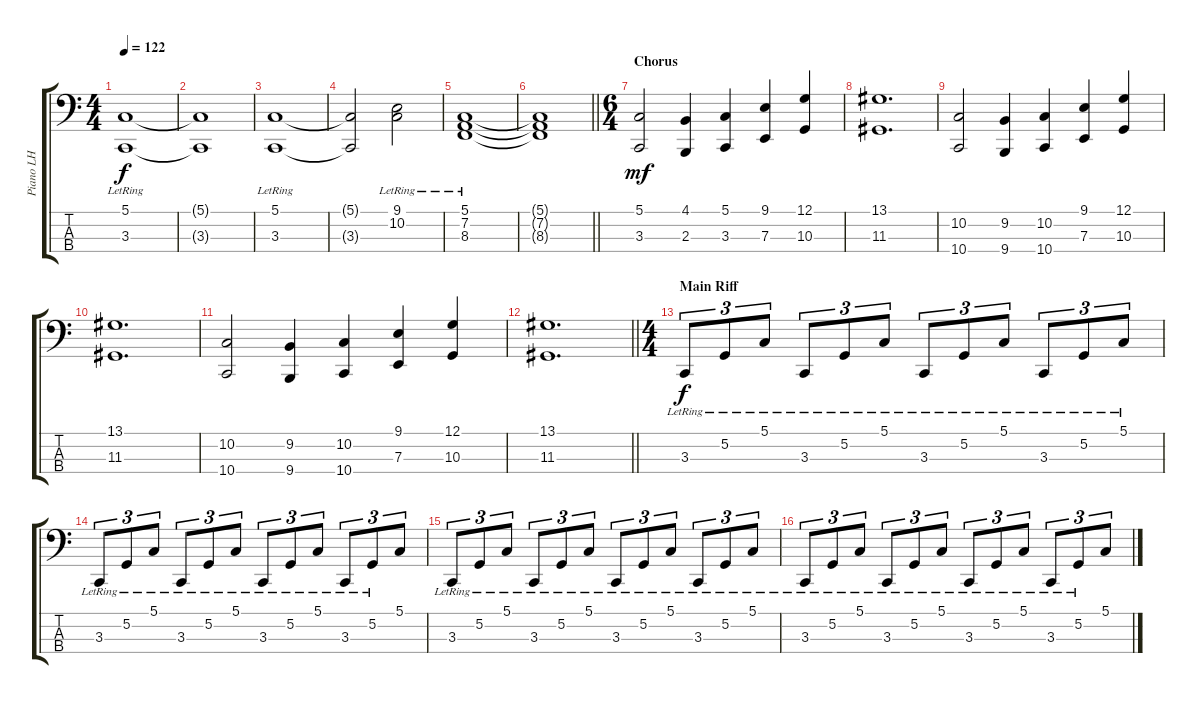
\track ("Piano LH" "Piano LH") {instrument acousticgrandpiano}
\staff {score tabs}
\tuning (G2 D2 A1 D1) {hide}
\ts (4 4)
\tempo 122
\clef f4
\ks c
(5.1{lr} 3.3{lr}).1{dy f} |
(5.1{t} 3.3{t}).1 |
(5.1{lr} 3.3{lr}).1 |
(5.1{t} 3.3{t}).2 (9.1{lr} 10.2{lr}).2 |
(5.1{lr} 7.2{lr} 8.3{lr}).1 |
\barLineRight lightlight
(5.1{t} 7.2{t} 8.3{t}).1 |
\ts (6 4)
\section ("" "Chorus")
(5.1 3.3).2{dy mf} (4.1 2.3).4 (5.1 3.3).4 (9.1 7.3).4 (12.1 10.3).4 |
(13.1 11.3).1{d} |
(10.2 10.4).2 (9.2 9.4).4 (10.2 10.4).4 (9.1 7.3).4 (12.1 10.3).4 |
(13.1 11.3).1{d} |
(10.2 10.4).2 (9.2 9.4).4 (10.2 10.4).4 (9.1 7.3).4 (12.1 10.3).4 |
\barLineRight lightlight
(13.1 11.3).1{d} |
\ts (4 4)
\section ("" "Main Riff")
3.3{lr}.8{tu (3 2) dy f} 5.2{lr}.8{tu (3 2)} 5.1{lr}.8{tu (3 2)} 3.3{lr}.8{tu (3 2)} 5.2{lr}.8{tu (3 2)} 5.1{lr}.8{tu (3 2)} 3.3{lr}.8{tu (3 2)} 5.2{lr}.8{tu (3 2)} 5.1{lr}.8{tu (3 2)} 3.3{lr}.8{tu (3 2)} 5.2{lr}.8{tu (3 2)} 5.1{lr}.8{tu (3 2)} |
3.3{lr}.8{tu (3 2)} 5.2{lr}.8{tu (3 2)} 5.1{lr}.8{tu (3 2)} 3.3{lr}.8{tu (3 2)} 5.2{lr}.8{tu (3 2)} 5.1{lr}.8{tu (3 2)} 3.3{lr}.8{tu (3 2)} 5.2{lr}.8{tu (3 2)} 5.1{lr}.8{tu (3 2)} 3.3{lr}.8{tu (3 2)} 5.2{lr}.8{tu (3 2)} 5.1.8{tu (3 2)} |
3.3{lr}.8{tu (3 2)} 5.2{lr}.8{tu (3 2)} 5.1{lr}.8{tu (3 2)} 3.3{lr}.8{tu (3 2)} 5.2{lr}.8{tu (3 2)} 5.1{lr}.8{tu (3 2)} 3.3{lr}.8{tu (3 2)} 5.2{lr}.8{tu (3 2)} 5.1{lr}.8{tu (3 2)} 3.3{lr}.8{tu (3 2)} 5.2{lr}.8{tu (3 2)} 5.1{lr}.8{tu (3 2)} |
3.3{lr}.8{tu (3 2)} 5.2{lr}.8{tu (3 2)} 5.1{lr}.8{tu (3 2)} 3.3{lr}.8{tu (3 2)} 5.2{lr}.8{tu (3 2)} 5.1{lr}.8{tu (3 2)} 3.3{lr}.8{tu (3 2)} 5.2{lr}.8{tu (3 2)} 5.1{lr}.8{tu (3 2)} 3.3{lr}.8{tu (3 2)} 5.2{lr}.8{tu (3 2)} 5.1.8{tu (3 2)}
